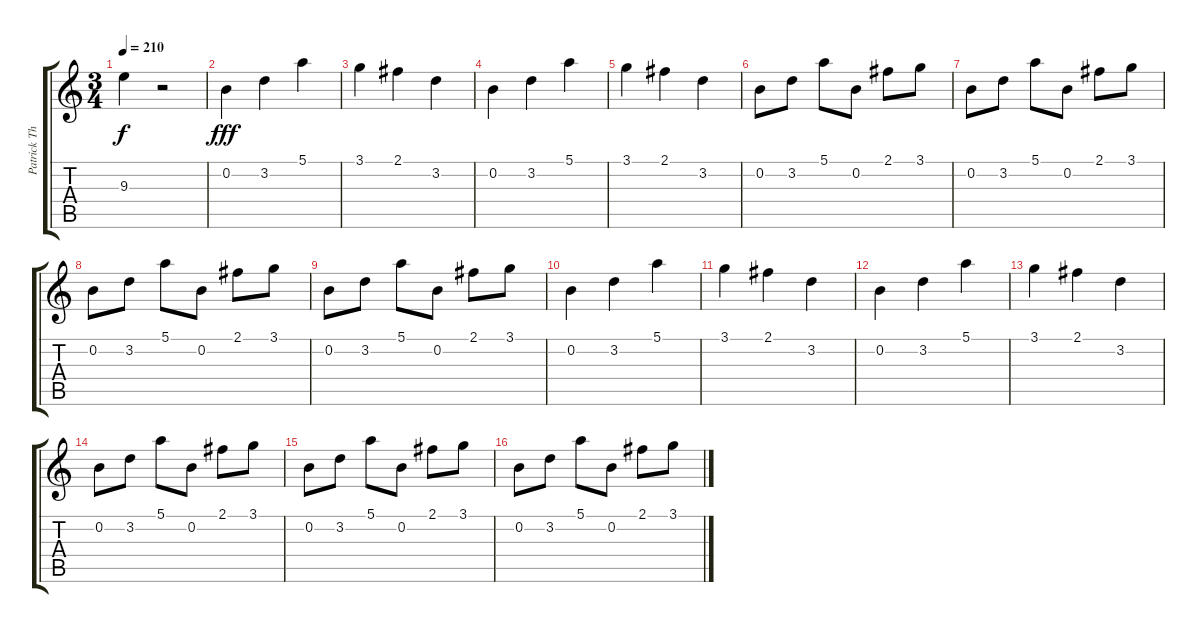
\track ("Patrick Thompson - Lead Guitar" "Patrick Th") {instrument distortionguitar}
\staff {score tabs}
\tuning (E4 B3 G3 D3 A2 D2) {hide}
\ts (3 4)
\tempo 210
\clef g2
\ks c
9.3.4{dy f} r.2 |
0.2.4{dy fff volume 9} 3.2.4 5.1.4 |
3.1.4 2.1.4 3.2.4 |
0.2.4 3.2.4 5.1.4 |
3.1.4 2.1.4 3.2.4 |
0.2.8 3.2.8 5.1.8 0.2.8 2.1.8 3.1.8 |
0.2.8 3.2.8 5.1.8 0.2.8 2.1.8 3.1.8 |
0.2.8 3.2.8 5.1.8 0.2.8 2.1.8 3.1.8 |
0.2.8 3.2.8 5.1.8 0.2.8 2.1.8 3.1.8 |
0.2.4 3.2.4 5.1.4 |
3.1.4 2.1.4 3.2.4 |
0.2.4 3.2.4 5.1.4 |
3.1.4 2.1.4 3.2.4 |
0.2.8 3.2.8 5.1.8 0.2.8 2.1.8 3.1.8 |
0.2.8 3.2.8 5.1.8 0.2.8 2.1.8 3.1.8 |
0.2.8 3.2.8 5.1.8 0.2.8 2.1.8 3.1.8
